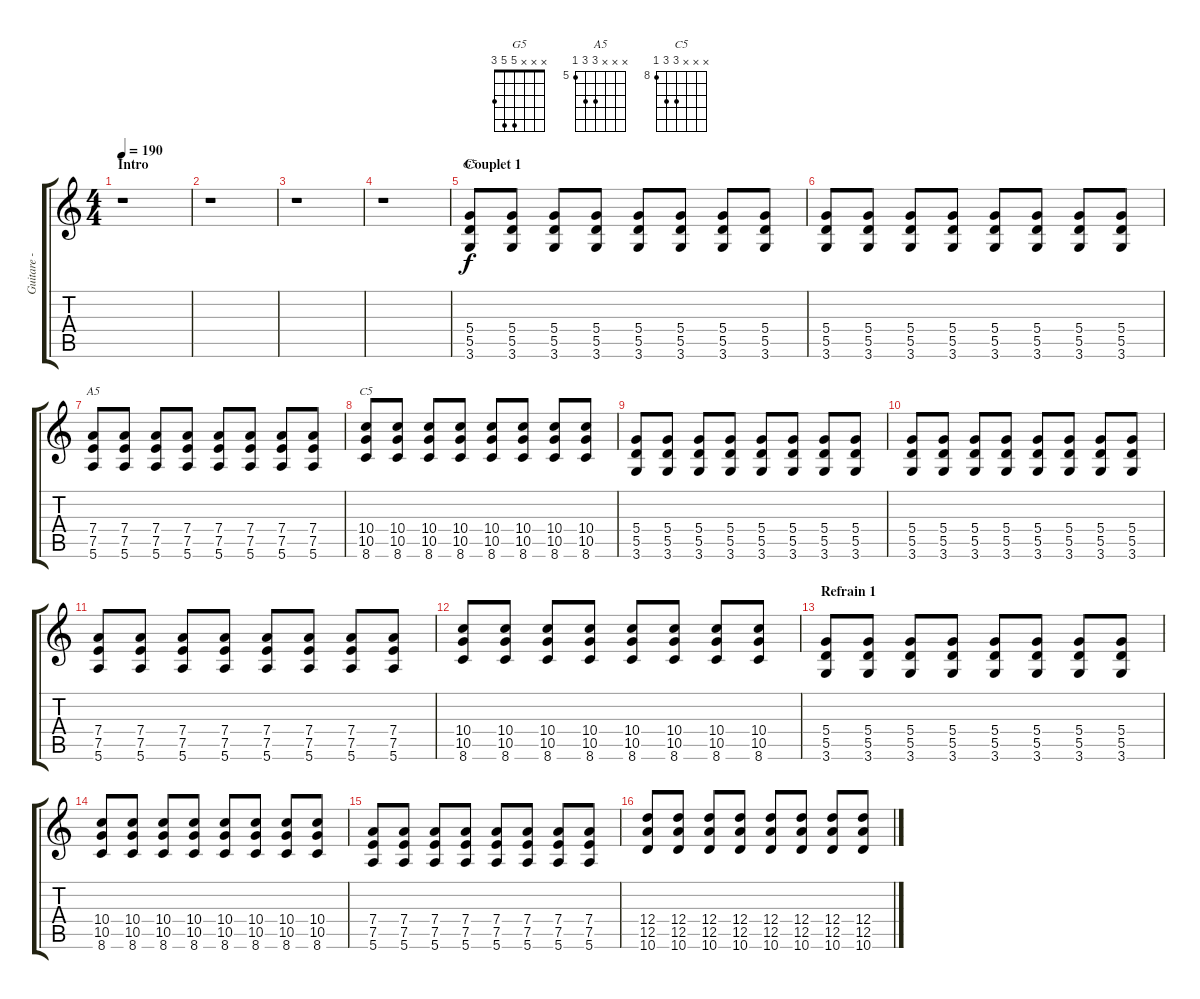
\track ("Guitare - Yann" "Guitare - ") {instrument overdrivenguitar}
\staff {score tabs}
\tuning (E4 B3 G3 D3 A2 E2) {hide}
\chord ("G5" x x x 5 5 3)
\chord ("A5" x x x 7 7 5) {firstfret 5}
\chord ("C5" x x x 10 10 8) {firstfret 8}
\ts (4 4)
\section ("" "Intro")
\tempo 190
\clef g2
\ks c
r.1{dy f instrument overdrivenguitar} |
r.1 |
r.1 |
r.1 |
\section ("" "Couplet 1")
(5.4 5.5 3.6).8{ch "G5" instrument electricguitarmuted} (5.4 5.5 3.6).8 (5.4 5.5 3.6).8 (5.4 5.5 3.6).8 (5.4 5.5 3.6).8 (5.4 5.5 3.6).8 (5.4 5.5 3.6).8 (5.4 5.5 3.6).8 |
(5.4 5.5 3.6).8 (5.4 5.5 3.6).8 (5.4 5.5 3.6).8 (5.4 5.5 3.6).8 (5.4 5.5 3.6).8 (5.4 5.5 3.6).8 (5.4 5.5 3.6).8 (5.4 5.5 3.6).8 |
(7.4 7.5 5.6).8{ch "A5"} (7.4 7.5 5.6).8 (7.4 7.5 5.6).8 (7.4 7.5 5.6).8 (7.4 7.5 5.6).8 (7.4 7.5 5.6).8 (7.4 7.5 5.6).8 (7.4 7.5 5.6).8 |
(10.4 10.5 8.6).8{ch "C5"} (10.4 10.5 8.6).8 (10.4 10.5 8.6).8 (10.4 10.5 8.6).8 (10.4 10.5 8.6).8 (10.4 10.5 8.6).8 (10.4 10.5 8.6).8 (10.4 10.5 8.6).8 |
(5.4 5.5 3.6).8 (5.4 5.5 3.6).8 (5.4 5.5 3.6).8 (5.4 5.5 3.6).8 (5.4 5.5 3.6).8 (5.4 5.5 3.6).8 (5.4 5.5 3.6).8 (5.4 5.5 3.6).8 |
(5.4 5.5 3.6).8 (5.4 5.5 3.6).8 (5.4 5.5 3.6).8 (5.4 5.5 3.6).8 (5.4 5.5 3.6).8 (5.4 5.5 3.6).8 (5.4 5.5 3.6).8 (5.4 5.5 3.6).8 |
(7.4 7.5 5.6).8 (7.4 7.5 5.6).8 (7.4 7.5 5.6).8 (7.4 7.5 5.6).8 (7.4 7.5 5.6).8 (7.4 7.5 5.6).8 (7.4 7.5 5.6).8 (7.4 7.5 5.6).8 |
(10.4 10.5 8.6).8 (10.4 10.5 8.6).8 (10.4 10.5 8.6).8 (10.4 10.5 8.6).8 (10.4 10.5 8.6).8 (10.4 10.5 8.6).8 (10.4 10.5 8.6).8 (10.4 10.5 8.6).8 |
\section ("" "Refrain 1")
(5.4 5.5 3.6).8{instrument overdrivenguitar} (5.4 5.5 3.6).8 (5.4 5.5 3.6).8 (5.4 5.5 3.6).8 (5.4 5.5 3.6).8 (5.4 5.5 3.6).8 (5.4 5.5 3.6).8 (5.4 5.5 3.6).8 |
(10.4 10.5 8.6).8 (10.4 10.5 8.6).8 (10.4 10.5 8.6).8 (10.4 10.5 8.6).8 (10.4 10.5 8.6).8 (10.4 10.5 8.6).8 (10.4 10.5 8.6).8 (10.4 10.5 8.6).8 |
(7.4 7.5 5.6).8 (7.4 7.5 5.6).8 (7.4 7.5 5.6).8 (7.4 7.5 5.6).8 (7.4 7.5 5.6).8 (7.4 7.5 5.6).8 (7.4 7.5 5.6).8 (7.4 7.5 5.6).8 |
(12.4 12.5 10.6).8 (12.4 12.5 10.6).8 (12.4 12.5 10.6).8 (12.4 12.5 10.6).8 (12.4 12.5 10.6).8 (12.4 12.5 10.6).8 (12.4 12.5 10.6).8 (12.4 12.5 10.6).8
